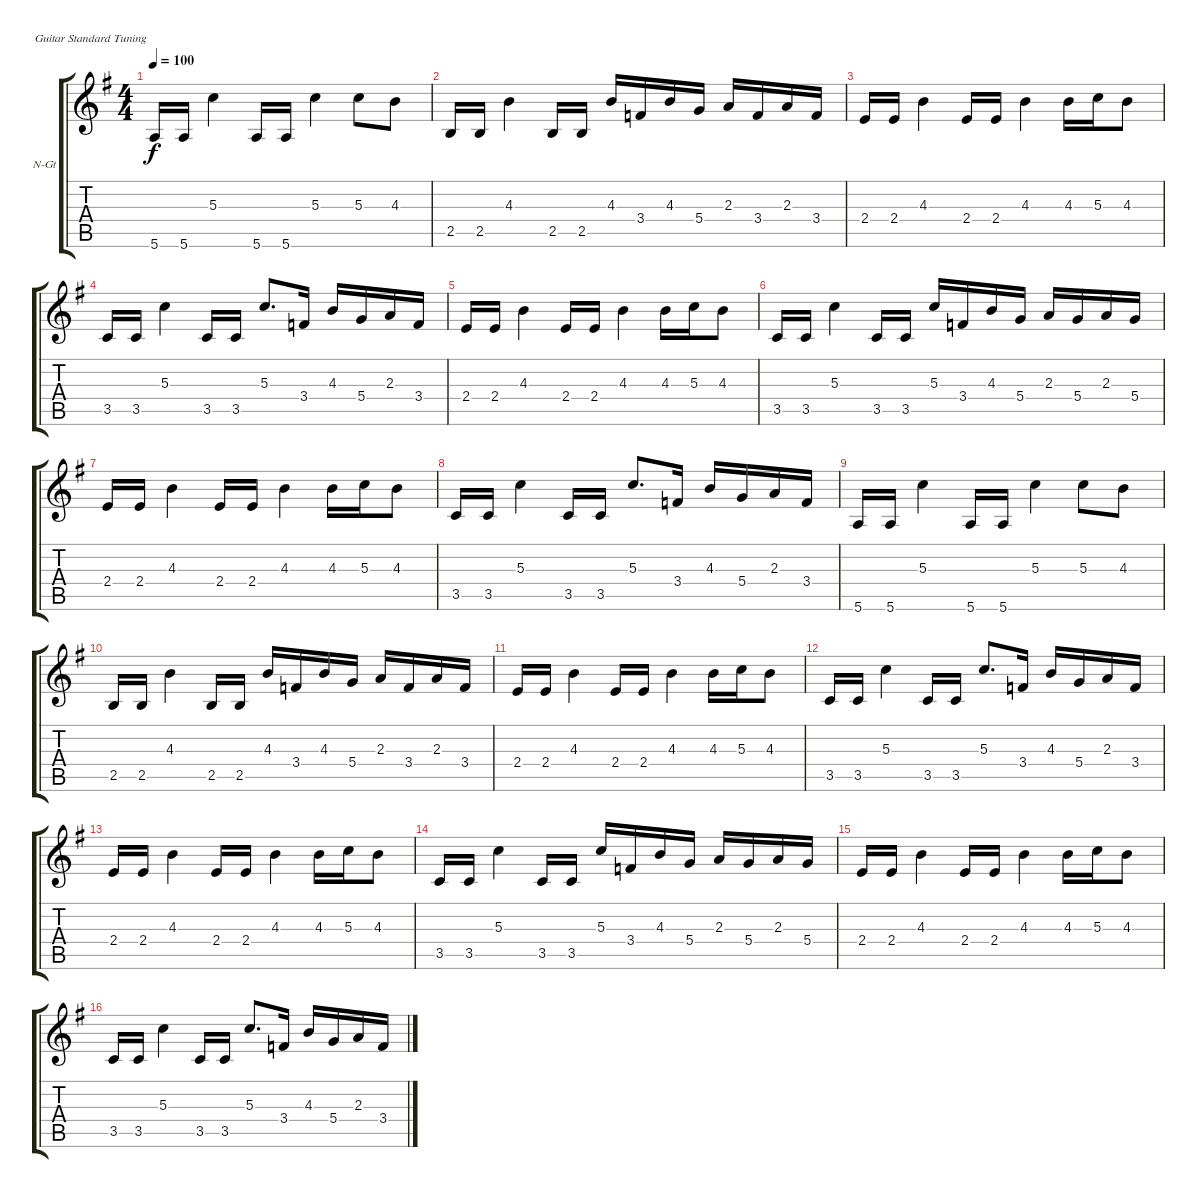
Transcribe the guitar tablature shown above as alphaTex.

\defaultSystemsLayout 4
\bracketExtendMode groupsimilarinstruments
\firstSystemTrackNameOrientation horizontal
\otherSystemsTrackNameOrientation horizontal
\track ("Nylon Guitar" "N-Gt") {instrument acousticguitarnylon}
\staff {score tabs}
\tuning (E4 B3 G3 D3 A2 E2)
\ts (4 4)
\tempo 100
\clef g2
\scale
0.333333
\ks eminor
5.6.16{dy f} 5.6.16 5.3.4 5.6.16 5.6.16 5.3.4 5.3.8 4.3.8 |
\scale
0.333333 2.5.16 2.5.16 4.3.4 2.5.16 2.5.16 4.3.16 3.4.16 4.3.16 5.4.16 2.3.16 3.4.16 2.3.16 3.4.16 |
\scale
0.333333 2.4.16 2.4.16 4.3.4 2.4.16 2.4.16 4.3.4 4.3.16 5.3.16 4.3.8 |
\scale
0.333333 3.5.16 3.5.16 5.3.4 3.5.16 3.5.16 5.3.8{d} 3.4.16 4.3.16 5.4.16 2.3.16 3.4.16 |
\scale
0.333333 2.4.16 2.4.16 4.3.4 2.4.16 2.4.16 4.3.4 4.3.16 5.3.16 4.3.8 |
\scale
0.333333 3.5.16 3.5.16 5.3.4 3.5.16 3.5.16 5.3.16 3.4.16 4.3.16 5.4.16 2.3.16 5.4.16 2.3.16 5.4.16 |
\scale
0.333333 2.4.16 2.4.16 4.3.4 2.4.16 2.4.16 4.3.4 4.3.16 5.3.16 4.3.8 |
\scale
0.333333 3.5.16 3.5.16 5.3.4 3.5.16 3.5.16 5.3.8{d} 3.4.16 4.3.16 5.4.16 2.3.16 3.4.16 |
\scale
0.333333 5.6.16 5.6.16 5.3.4 5.6.16 5.6.16 5.3.4 5.3.8 4.3.8 |
\scale
0.333333 2.5.16 2.5.16 4.3.4 2.5.16 2.5.16 4.3.16 3.4.16 4.3.16 5.4.16 2.3.16 3.4.16 2.3.16 3.4.16 |
\scale
0.333333 2.4.16 2.4.16 4.3.4 2.4.16 2.4.16 4.3.4 4.3.16 5.3.16 4.3.8 |
\scale
0.333333 3.5.16 3.5.16 5.3.4 3.5.16 3.5.16 5.3.8{d} 3.4.16 4.3.16 5.4.16 2.3.16 3.4.16 |
\scale
0.333333 2.4.16 2.4.16 4.3.4 2.4.16 2.4.16 4.3.4 4.3.16 5.3.16 4.3.8 |
\scale
0.333333 3.5.16 3.5.16 5.3.4 3.5.16 3.5.16 5.3.16 3.4.16 4.3.16 5.4.16 2.3.16 5.4.16 2.3.16 5.4.16 |
\scale
0.333333 2.4.16 2.4.16 4.3.4 2.4.16 2.4.16 4.3.4 4.3.16 5.3.16 4.3.8 |
\scale
0.333333 3.5.16 3.5.16 5.3.4 3.5.16 3.5.16 5.3.8{d} 3.4.16 4.3.16 5.4.16 2.3.16 3.4.16
